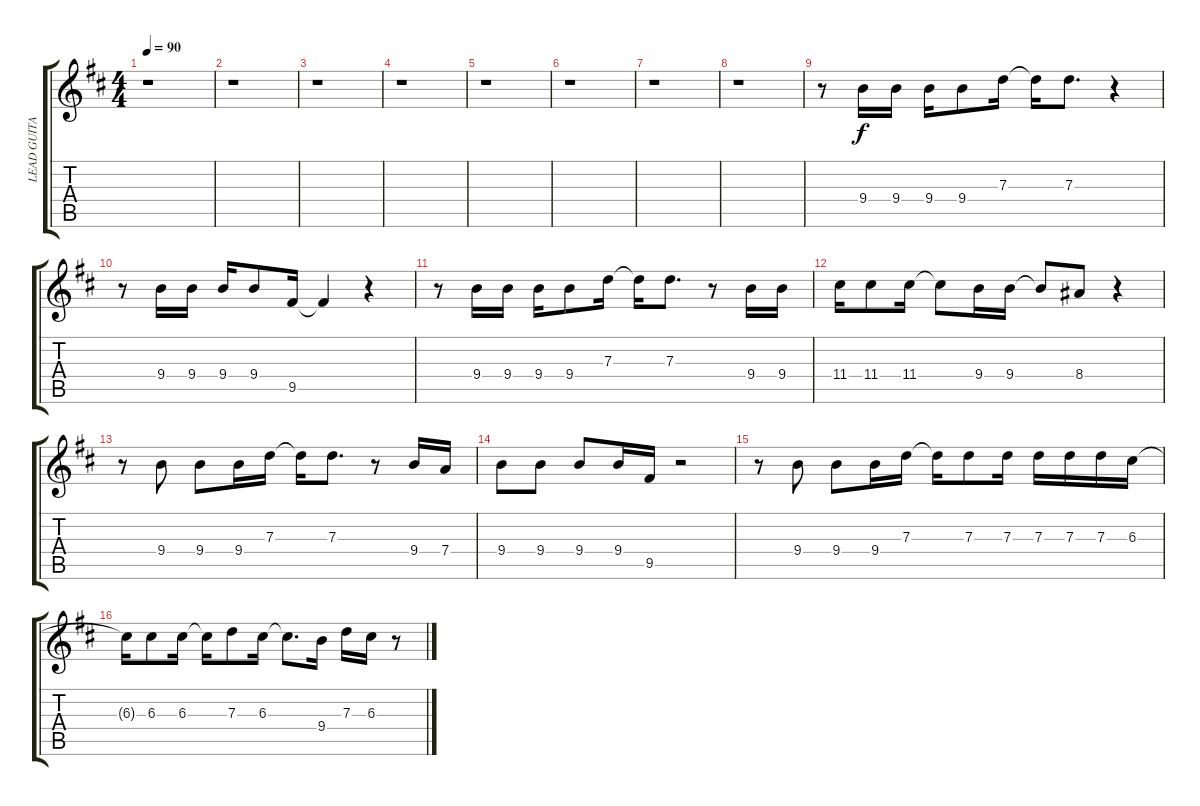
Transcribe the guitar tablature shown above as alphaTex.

\track ("LEAD GUITAR" "LEAD GUITA") {instrument distortionguitar}
\staff {score tabs}
\tuning (E4 B3 G3 D3 A2 E2) {hide}
\ts (4 4)
\tempo 90
\clef g2
\ks d
r.1{dy f instrument distortionguitar} |
r.1 |
r.1 |
r.1 |
r.1 |
r.1 |
r.1 |
r.1 |
r.8 9.4.16 9.4.16 9.4.16 9.4.8 7.3.16 7.3{t}.16 7.3.8{d} r.4 |
r.8 9.4.16 9.4.16 9.4.16 9.4.8 9.5.16 9.5{t}.4 r.4 |
r.8 9.4.16 9.4.16 9.4.16 9.4.8 7.3.16 7.3{t}.16 7.3.8{d} r.8 9.4.16 9.4.16 |
11.4.16 11.4.8 11.4.16 11.4{t}.8 9.4.16 9.4.16 9.4{t}.8 8.4.8 r.4 |
r.8 9.4.8 9.4.8 9.4.16 7.3.16 7.3{t}.16 7.3.8{d} r.8 9.4.16 7.4.16 |
9.4.8 9.4.8 9.4.8 9.4.16 9.5.16 r.2 |
r.8 9.4.8 9.4.8 9.4.16 7.3.16 7.3{t}.16 7.3.8 7.3.16 7.3.16 7.3.16 7.3.16 6.3.16 |
6.3{t}.16 6.3.8 6.3.16 6.3{t}.16 7.3.8 6.3.16 6.3{t}.8{d} 9.4.16 7.3.16 6.3.16 r.8
